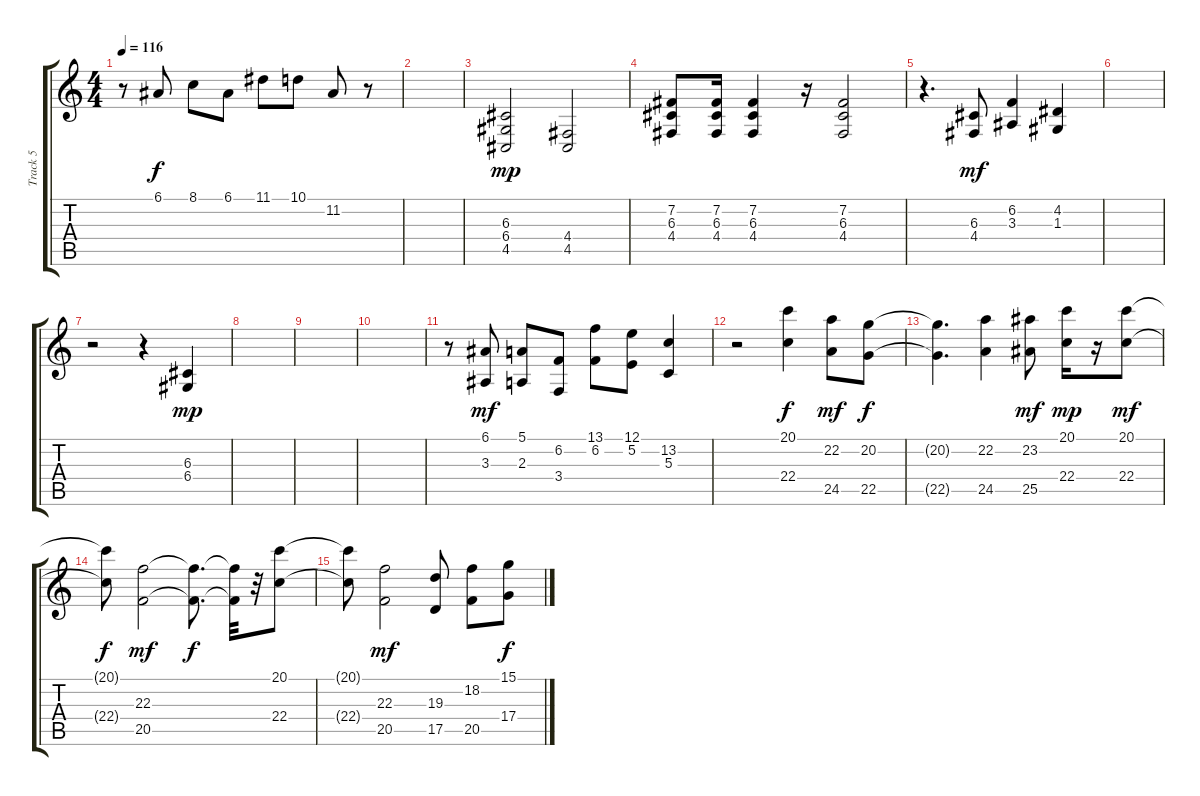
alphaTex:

\track ("Track 5" "Track 5") {instrument electricgrandpiano}
\staff {score tabs}
\tuning (E4 B3 G3 D3 A2 E2) {hide}
\ts (4 4)
\tempo 116
\clef g2
\ks c
r.8{dy f instrument electricgrandpiano} 6.1.8 8.1.8 6.1.8 11.1.8 10.1.8 11.2.8 r.8 |
|
(6.3 6.4 4.5).2{dy mp} (4.4 4.5).2 |
(7.2 6.3 4.4).8 (7.2 6.3 4.4).16 (7.2 6.3 4.4).4 r.16 (7.2 6.3 4.4).2 |
r.4{d} (6.3 4.4).8{dy mf} (6.2 3.3).4 (4.2 1.3).4 |
|
r.2 r.4 (6.3 6.4).4{dy mp} |
|
|
|
r.8{instrument lead2sawtooth} (6.1 3.3).8{dy mf} (5.1 2.3).8 (6.2 3.4).8 (13.1 6.2).8 (12.1 5.2).8 (13.2 5.3).4 |
r.2{instrument electricgrandpiano} (20.1 22.4).4{dy f} (22.2 24.5).8{dy mf} (20.2 22.5).8{dy f} |
(20.2{t} 22.5{t}).4{d} (22.2 24.5).4 (23.2 25.5).8{dy mf} (20.1 22.4).16{dy mp} r.16 (20.1 22.4).8{dy mf} |
(20.1{t} 22.4{t}).8{dy f} (22.3 20.5).2{dy mf} (22.3{t} 20.5{t}).8{d dy f} (22.3{t} 20.5{t}).32 r.32 (20.1 22.4).8 |
(20.1{t} 22.4{t}).8 (22.3 20.5).2{dy mf} (19.3 17.5).8 (18.2 20.5).8 (15.1 17.4).8{dy f}
